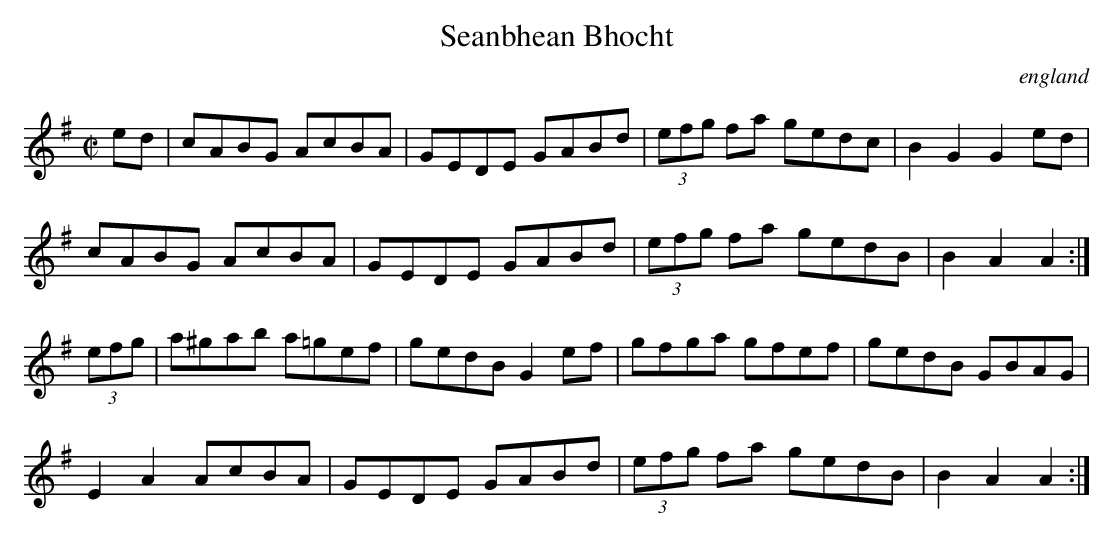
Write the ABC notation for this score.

X:1
T:Seanbhean Bhocht
O:england
M:C|
L:1/8
K:A Dorian
ed|cABG AcBA|GEDE GABd|(3efg fa gedc|B2G2 G2ed|
cABG AcBA|GEDE GABd|(3efg fa gedB|B2A2 A2:|
(3efg|a^gab a=gef|gedB G2ef|gfga gfef|gedB GBAG|
E2A2 AcBA|GEDE GABd|(3efg fa gedB|B2A2 A2:|
